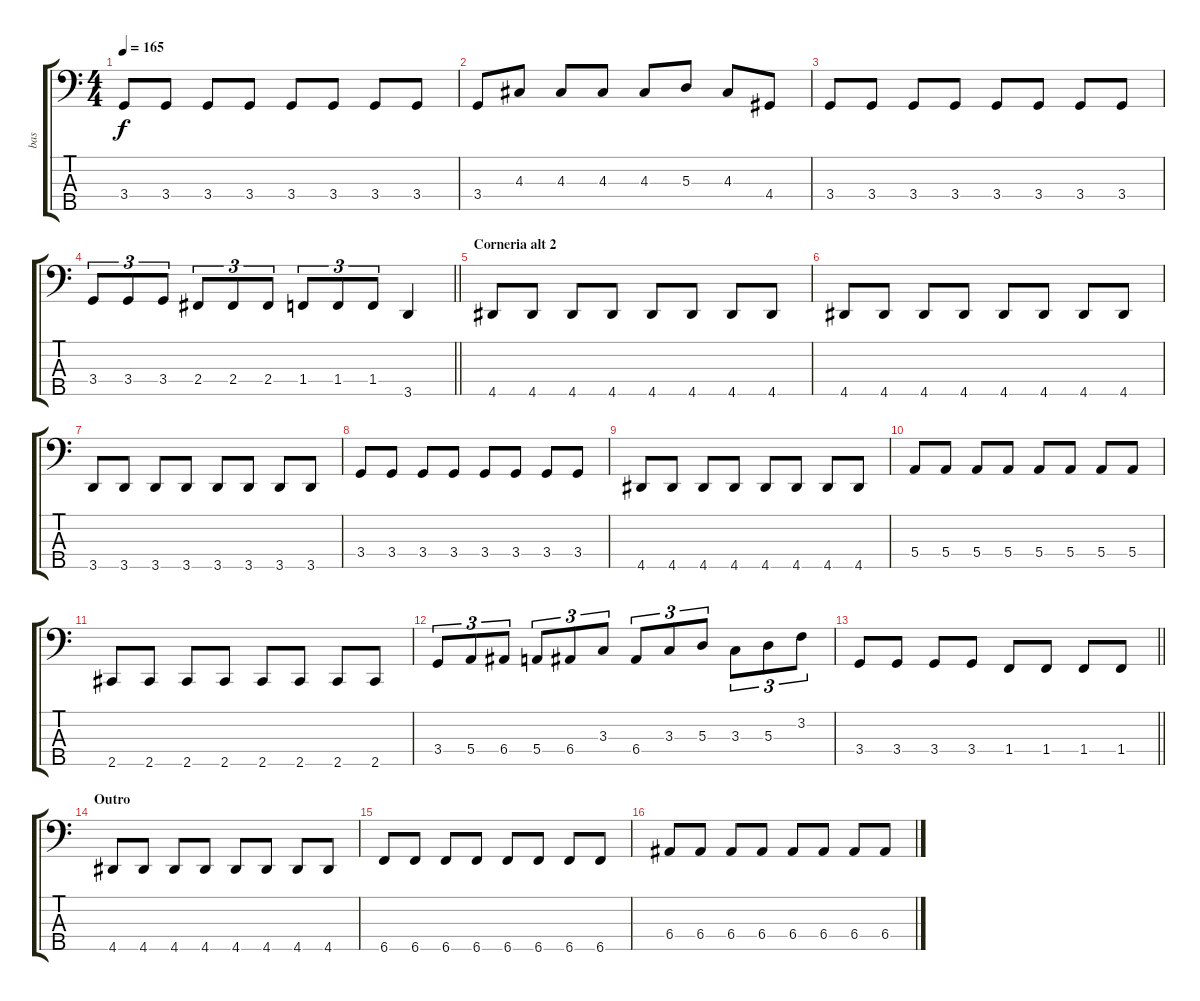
\track ("bas" "bas") {instrument electricbasspick}
\staff {score tabs}
\tuning (G2 D2 A1 E1 B0) {hide}
\ts (4 4)
\tempo 165
\clef f4
\ks c
3.4.8{dy f} 3.4.8 3.4.8 3.4.8 3.4.8 3.4.8 3.4.8 3.4.8 |
3.4.8 4.3.8 4.3.8 4.3.8 4.3.8 5.3.8 4.3.8 4.4.8 |
3.4.8 3.4.8 3.4.8 3.4.8 3.4.8 3.4.8 3.4.8 3.4.8 |
\barLineRight lightlight
3.4.8{tu (3 2)} 3.4.8{tu (3 2)} 3.4.8{tu (3 2)} 2.4.8{tu (3 2)} 2.4.8{tu (3 2)} 2.4.8{tu (3 2)} 1.4.8{tu (3 2)} 1.4.8{tu (3 2)} 1.4.8{tu (3 2)} 3.5.4 |
\section ("" "Corneria alt 2")
4.5.8 4.5.8 4.5.8 4.5.8 4.5.8 4.5.8 4.5.8 4.5.8 |
4.5.8 4.5.8 4.5.8 4.5.8 4.5.8 4.5.8 4.5.8 4.5.8 |
3.5.8 3.5.8 3.5.8 3.5.8 3.5.8 3.5.8 3.5.8 3.5.8 |
3.4.8 3.4.8 3.4.8 3.4.8 3.4.8 3.4.8 3.4.8 3.4.8 |
4.5.8 4.5.8 4.5.8 4.5.8 4.5.8 4.5.8 4.5.8 4.5.8 |
5.4.8 5.4.8 5.4.8 5.4.8 5.4.8 5.4.8 5.4.8 5.4.8 |
2.5.8 2.5.8 2.5.8 2.5.8 2.5.8 2.5.8 2.5.8 2.5.8 |
3.4.8{tu (3 2)} 5.4.8{tu (3 2)} 6.4.8{tu (3 2)} 5.4.8{tu (3 2)} 6.4.8{tu (3 2)} 3.3.8{tu (3 2)} 6.4.8{tu (3 2)} 3.3.8{tu (3 2)} 5.3.8{tu (3 2)} 3.3.8{tu (3 2)} 5.3.8{tu (3 2)} 3.2.8{tu (3 2)} |
\barLineRight lightlight
3.4.8 3.4.8 3.4.8 3.4.8 1.4.8 1.4.8 1.4.8 1.4.8 |
\section ("" "Outro")
4.5.8 4.5.8 4.5.8 4.5.8 4.5.8 4.5.8 4.5.8 4.5.8 |
6.5.8 6.5.8 6.5.8 6.5.8 6.5.8 6.5.8 6.5.8 6.5.8 |
6.4.8 6.4.8 6.4.8 6.4.8 6.4.8 6.4.8 6.4.8 6.4.8
